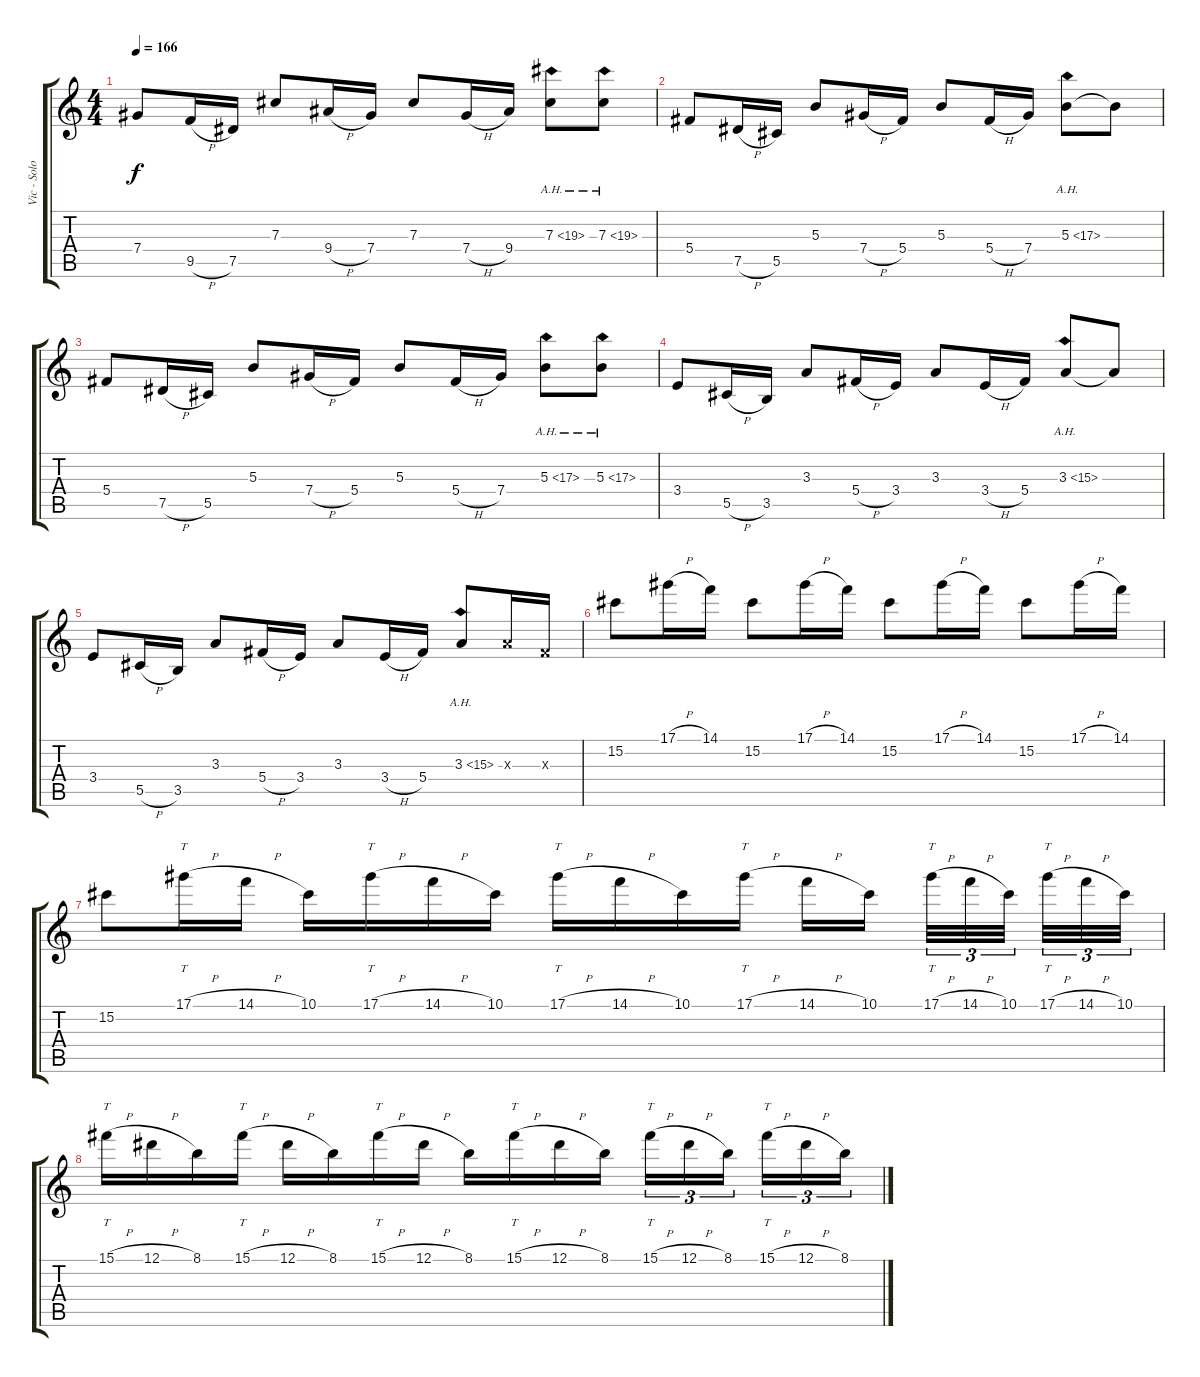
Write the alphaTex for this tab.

\track ("Vic - Solo" "Vic - Solo") {instrument distortionguitar}
\staff {score tabs}
\tuning (Eb4 Bb3 Gb3 Db3 Ab2 Eb2) {hide}
\ts (4 4)
\tempo 166
\clef g2
\ks c
7.4.8{dy f} 9.5{h}.16 7.5.16 7.3.8 9.4{h}.16 7.4.16 7.3.8 7.4{h}.16 9.4.16 7.3{ah 12}.8 7.3{ah 12}.8 |
5.4.8 7.5{h}.16 5.5.16 5.3.8 7.4{h}.16 5.4.16 5.3.8 5.4{h}.16 7.4.16 5.3{ah 12}.8 5.3{t}.8 |
5.4.8 7.5{h}.16 5.5.16 5.3.8 7.4{h}.16 5.4.16 5.3.8 5.4{h}.16 7.4.16 5.3{ah 12}.8 5.3{ah 12}.8 |
3.4.8 5.5{h}.16 3.5.16 3.3.8 5.4{h}.16 3.4.16 3.3.8 3.4{h}.16 5.4.16 3.3{ah 12}.8 3.3{t}.8 |
3.4.8 5.5{h}.16 3.5.16 3.3.8 5.4{h}.16 3.4.16 3.3.8 3.4{h}.16 5.4.16 3.3{ah 12}.8 3.3{x}.16 0.3{x}.16 |
15.2.8 17.1{h}.16 14.1.16 15.2.8 17.1{h}.16 14.1.16 15.2.8 17.1{h}.16 14.1.16 15.2.8 17.1{h}.16 14.1.16 |
15.2.8 17.1{h}.16{tt} 14.1{h}.16 10.1.16 17.1{h}.16{tt} 14.1{h}.16 10.1.16 17.1{h}.16{tt} 14.1{h}.16 10.1.16 17.1{h}.16{tt} 14.1{h}.16 10.1.16 17.1{h}.32{tt tu (3 2)} 14.1{h}.32{tu (3 2)} 10.1.32{tu (3 2)} 17.1{h}.32{tt tu (3 2)} 14.1{h}.32{tu (3 2)} 10.1.32{tu (3 2)} |
15.1{h}.16{tt} 12.1{h}.16 8.1.16 15.1{h}.16{tt} 12.1{h}.16 8.1.16 15.1{h}.16{tt} 12.1{h}.16 8.1.16 15.1{h}.16{tt} 12.1{h}.16 8.1.16 15.1{h}.16{tt tu (3 2)} 12.1{h}.16{tu (3 2)} 8.1.16{tu (3 2)} 15.1{h}.16{tt tu (3 2)} 12.1{h}.16{tu (3 2)} 8.1.16{tu (3 2)}
